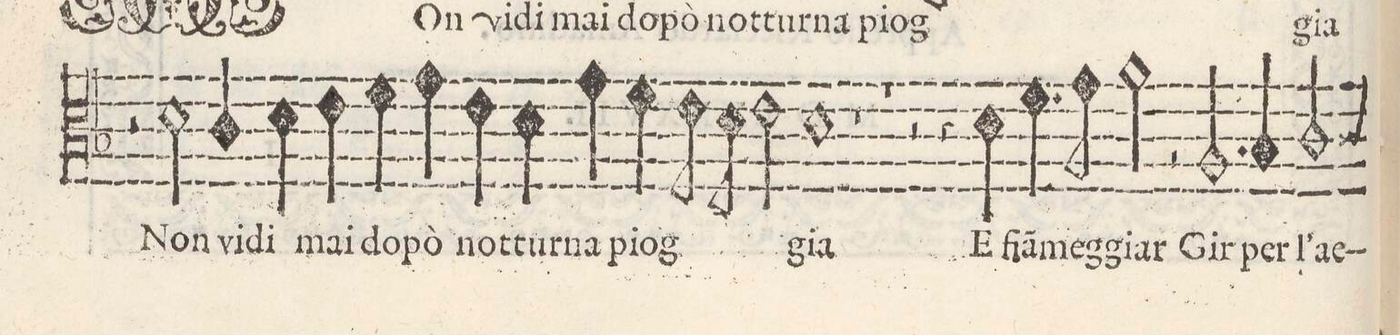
**kern	**text
*I"ALTO	*
*clefC3	*
*k[b-]	*
*met(C)	*
*M2/1	*
=4-	=4-
2r	.
2d\	non
4c/	vi-
4d\	-di
4e\	mai
4fny\	do-
=5-	=5-
4g\	-pò
4e\	not-
4d\	-tur-
4g\	-na
4f\	piog-
8e\	.
8d\	.
2e\	.
=6-	=6-
1d	-gia
1r	.
=7-	=7-
1r	.
2r	.
4r	.
4d\	E
=8-	=8-
4.f\	fia(m)-
8g\	-meg-
2a\	-giar
2r	.
2.A/	Gir
=9-	=9-
4B-/	per
2c/	l'ae-
*-	*-
